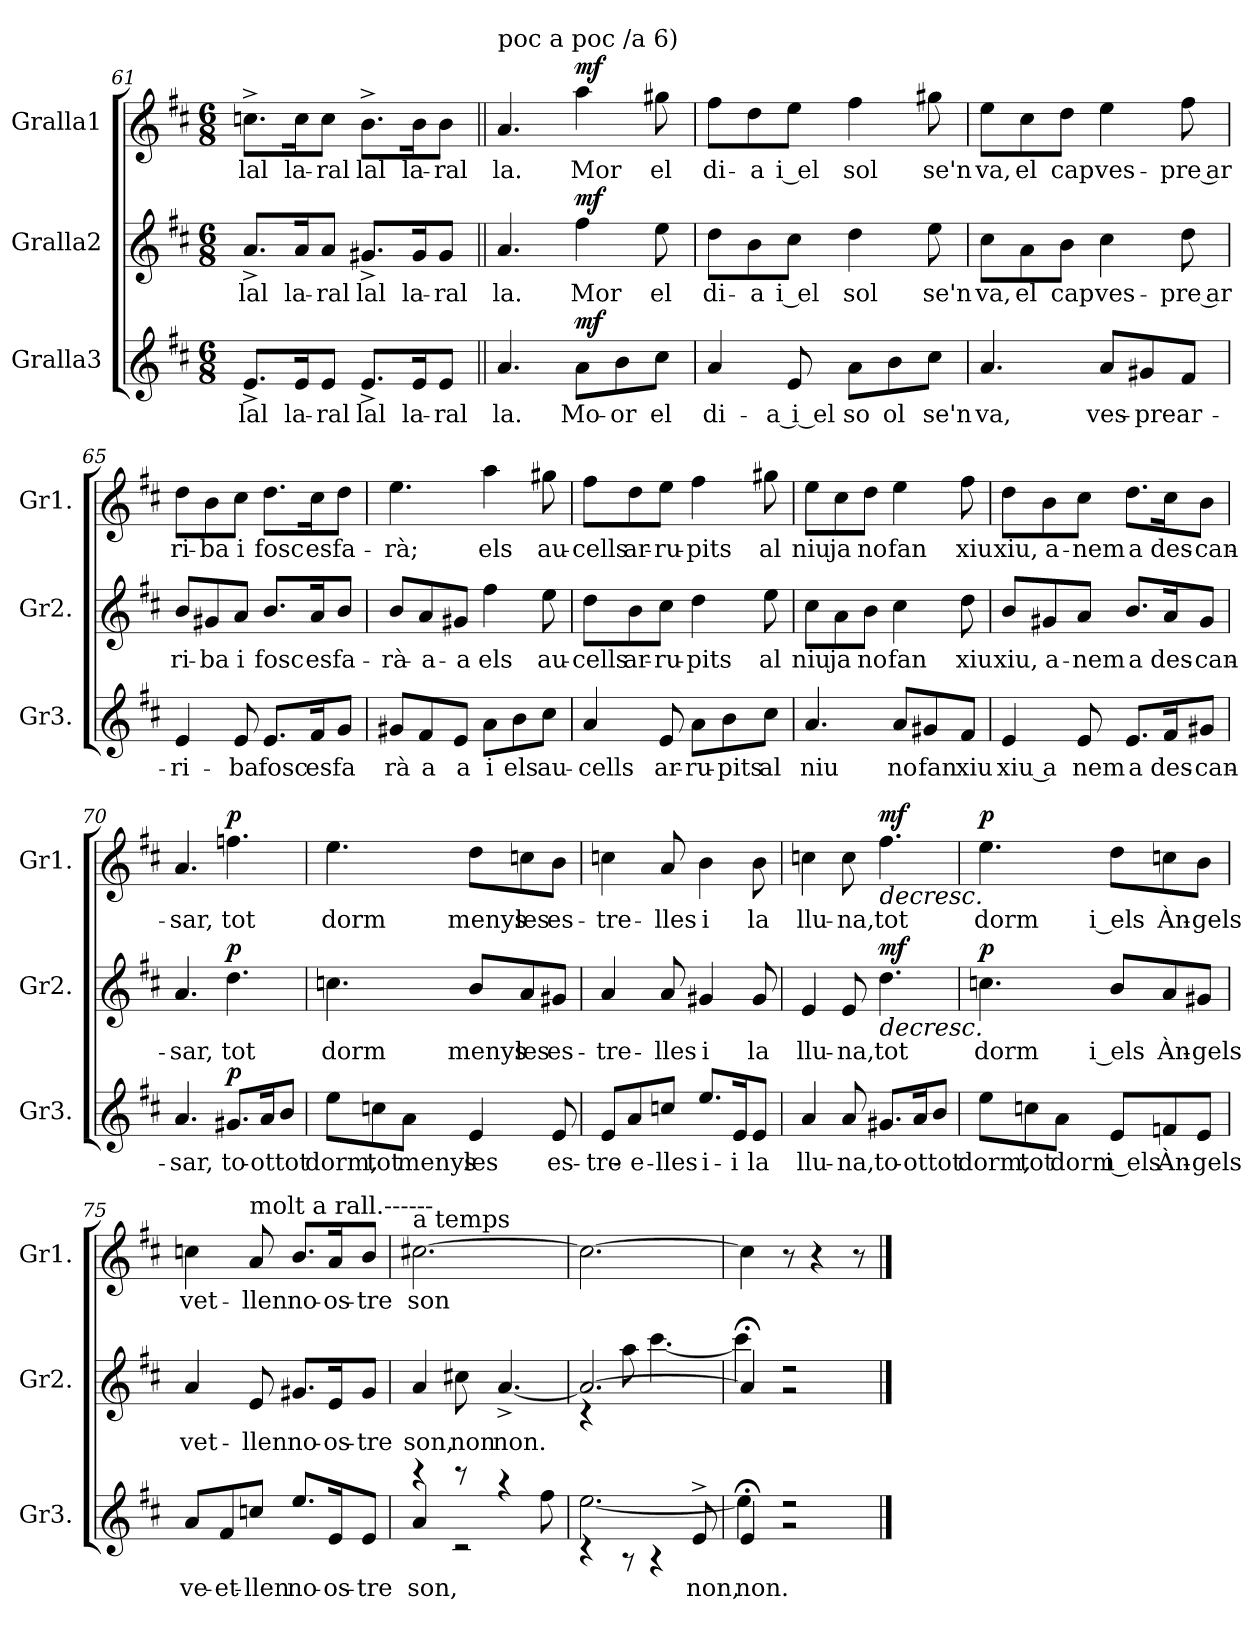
**kern	**text	**dynam	**kern	**text	**dynam	**kern	**text	**dynam
*part3	*part3	*part3	*part2	*part2	*part2	*part1	*part1	*part1
*staff3	*staff3	*staff3	*staff2	*staff2	*staff2	*staff1	*staff1	*staff1
*I"Gralla3	*	*	*I"Gralla2	*	*	*I"Gralla1	*	*
*I'Gr3.	*	*	*I'Gr2.	*	*	*I'Gr1.	*	*
!!LO:PB:g=z
*clefG2	*	*	*clefG2	*	*	*clefG2	*	*
*k[f#c#]	*	*	*k[f#c#]	*	*	*k[f#c#]	*	*
*M6/8	*	*	*M6/8	*	*	*M6/8	*	*
=61	=61	=61	=61	=61	=61	=61	=61	=61
!	!LO:LY:b	!	!	!LO:LY:b	!	!	!LO:LY:b	!
8.e^/L	lal	.	8.a^/L	lal	.	8.ccn^\L	lal	.
!	!LO:LY:b	!	!	!LO:LY:b	!	!	!LO:LY:b	!
16e/K	la-	.	16a/K	la-	.	16cc\K	la-	.
!	!LO:LY:b	!	!	!LO:LY:b	!	!	!LO:LY:b	!
8e/J	-ral	.	8a/J	-ral	.	8cc\J	-ral	.
!	!LO:LY:b	!	!	!LO:LY:b	!	!	!LO:LY:b	!
8.e^/L	lal	.	8.g#X^/L	lal	.	8.b^\L	lal	.
!	!LO:LY:b	!	!	!LO:LY:b	!	!	!LO:LY:b	!
16e/K	la-	.	16g#/K	la-	.	16b\K	la-	.
!	!LO:LY:b	!	!	!LO:LY:b	!	!	!LO:LY:b	!
8e/J	-ral	.	8g#/J	-ral	.	8b\J	-ral	.
=62||	=62||	=62||	=62||	=62||	=62||	=62||	=62||	=62||
!	!	!	!	!	!	!LO:TX:a:t=poc a poc /a 6)	!	!
!	!LO:LY:b	!	!	!LO:LY:b	!	!	!LO:LY:b	!
4.a/	la.	.	4.a/	la.	.	4.a/	la.	.
!	!LO:LY:b	!LO:DY:b	!	!LO:LY:b	!LO:DY:b	!	!LO:LY:b	!LO:DY:b
8a\L	Mo-	mf	4ff#\	Mor	mf	4aa\	Mor	mf
!	!LO:LY:b	!	!	!	!	!	!	!
8b\	-or	.	.	.	.	.	.	.
!	!LO:LY:b	!	!	!LO:LY:b	!	!	!LO:LY:b	!
8cc#\J	el	.	8ee\	el	.	8gg#X\	el	.
=63	=63	=63	=63	=63	=63	=63	=63	=63
!	!LO:LY:b	!	!	!LO:LY:b	!	!	!LO:LY:b	!
4a/	di-	.	8dd\L	di-	.	8ff#\L	di-	.
!	!	!	!	!LO:LY:b	!	!	!LO:LY:b	!
.	.	.	8b\	-a	.	8dd\	-a	.
!	!LO:LY:b	!	!	!LO:LY:b	!	!	!LO:LY:b	!
8e/	a i el	.	8cc#\J	i el	.	8ee\J	i el	.
!	!LO:LY:b	!	!	!LO:LY:b	!	!	!LO:LY:b	!
8a\L	so	.	4dd\	sol	.	4ff#\	sol	.
!	!LO:LY:b	!	!	!	!	!	!	!
8b\	-ol	.	.	.	.	.	.	.
!	!LO:LY:b	!	!	!LO:LY:b	!	!	!LO:LY:b	!
8cc#\J	se'n	.	8ee\	se'n	.	8gg#X\	se'n	.
=64	=64	=64	=64	=64	=64	=64	=64	=64
!	!LO:LY:b	!	!	!LO:LY:b	!	!	!LO:LY:b	!
4.a/	va,	.	8cc#\L	va,	.	8ee\L	va,	.
!	!	!	!	!LO:LY:b	!	!	!LO:LY:b	!
.	.	.	8a\	el	.	8cc#\	el	.
!	!	!	!	!LO:LY:b	!	!	!LO:LY:b	!
.	.	.	8b\J	cap	.	8dd\J	cap	.
!	!LO:LY:b	!	!	!LO:LY:b	!	!	!LO:LY:b	!
8a/L	ves-	.	4cc#\	ves-	.	4ee\	ves-	.
!	!LO:LY:b	!	!	!	!	!	!	!
8g#X/	-pre	.	.	.	.	.	.	.
!	!LO:LY:b	!	!	!LO:LY:b	!	!	!LO:LY:b	!
8f#/J	ar-	.	8dd\	pre ar	.	8ff#\	pre ar	.
=65	=65	=65	=65	=65	=65	=65	=65	=65
!	!LO:LY:b	!	!	!LO:LY:b	!	!	!LO:LY:b	!
4e/	-ri-	.	8b/L	-ri-	.	8dd\L	-ri-	.
!	!	!	!	!LO:LY:b	!	!	!LO:LY:b	!
.	.	.	8g#X/	-ba	.	8b\	-ba	.
!	!LO:LY:b	!	!	!LO:LY:b	!	!	!LO:LY:b	!
8e/	-ba	.	8a/J	i	.	8cc#\J	i	.
!	!LO:LY:b	!	!	!LO:LY:b	!	!	!LO:LY:b	!
8.e/L	fosc	.	8.b/L	fosc	.	8.dd\L	fosc	.
!	!LO:LY:b	!	!	!LO:LY:b	!	!	!LO:LY:b	!
16f#/K	es	.	16a/K	es	.	16cc#\K	es	.
!	!LO:LY:b	!	!	!LO:LY:b	!	!	!LO:LY:b	!
8g/J	fa	.	8b/J	fa-	.	8dd\J	fa-	.
=66	=66	=66	=66	=66	=66	=66	=66	=66
!	!LO:LY:b	!	!	!LO:LY:b	!	!	!LO:LY:b	!
8g#X/L	rà	.	8b/L	-rà-	.	4.ee\	-rà;	.
!	!LO:LY:b	!	!	!LO:LY:b	!	!	!	!
8f#/	a	.	8a/	-a-	.	.	.	.
!	!LO:LY:b	!	!	!LO:LY:b	!	!	!	!
8e/J	a	.	8g#X/J	-a	.	.	.	.
!	!LO:LY:b	!	!	!LO:LY:b	!	!	!LO:LY:b	!
8a\L	i	.	4ff#\	els	.	4aa\	els	.
!	!LO:LY:b	!	!	!	!	!	!	!
8b\	els	.	.	.	.	.	.	.
!	!LO:LY:b	!	!	!LO:LY:b	!	!	!LO:LY:b	!
8cc#\J	au-	.	8ee\	au-	.	8gg#X\	au-	.
!!LO:LB:g=z
=67	=67	=67	=67	=67	=67	=67	=67	=67
!	!LO:LY:b	!	!	!LO:LY:b	!	!	!LO:LY:b	!
4a/	-cells	.	8dd\L	-cells	.	8ff#\L	-cells	.
!	!	!	!	!LO:LY:b	!	!	!LO:LY:b	!
.	.	.	8b\	ar-	.	8dd\	ar-	.
!	!LO:LY:b	!	!	!LO:LY:b	!	!	!LO:LY:b	!
8e/	ar-	.	8cc#\J	-ru-	.	8ee\J	-ru-	.
!	!LO:LY:b	!	!	!LO:LY:b	!	!	!LO:LY:b	!
8a\L	-ru-	.	4dd\	-pits	.	4ff#\	-pits	.
!	!LO:LY:b	!	!	!	!	!	!	!
8b\	-pits	.	.	.	.	.	.	.
!	!LO:LY:b	!	!	!LO:LY:b	!	!	!LO:LY:b	!
8cc#\J	al	.	8ee\	al	.	8gg#X\	al	.
=68	=68	=68	=68	=68	=68	=68	=68	=68
!	!LO:LY:b	!	!	!LO:LY:b	!	!	!LO:LY:b	!
4.a/	niu	.	8cc#\L	niu	.	8ee\L	niu	.
!	!	!	!	!LO:LY:b	!	!	!LO:LY:b	!
.	.	.	8a\	ja	.	8cc#\	ja	.
!	!	!	!	!LO:LY:b	!	!	!LO:LY:b	!
.	.	.	8b\J	no	.	8dd\J	no	.
!	!LO:LY:b	!	!	!LO:LY:b	!	!	!LO:LY:b	!
8a/L	no	.	4cc#\	fan	.	4ee\	fan	.
!	!LO:LY:b	!	!	!	!	!	!	!
8g#X/	fan	.	.	.	.	.	.	.
!	!LO:LY:b	!	!	!LO:LY:b	!	!	!LO:LY:b	!
8f#/J	xiu	.	8dd\	xiu	.	8ff#\	xiu	.
=69	=69	=69	=69	=69	=69	=69	=69	=69
!	!LO:LY:b	!	!	!LO:LY:b	!	!	!LO:LY:b	!
4e/	xiu a	.	8b/L	xiu,	.	8dd\L	xiu,	.
!	!	!	!	!LO:LY:b	!	!	!LO:LY:b	!
.	.	.	8g#X/	a-	.	8b\	a-	.
!	!LO:LY:b	!	!	!LO:LY:b	!	!	!LO:LY:b	!
8e/	-nem	.	8a/J	-nem	.	8cc#\J	-nem	.
!	!LO:LY:b	!	!	!LO:LY:b	!	!	!LO:LY:b	!
8.e/L	a	.	8.b/L	a	.	8.dd\L	a	.
!	!LO:LY:b	!	!	!LO:LY:b	!	!	!LO:LY:b	!
16f#/K	des-	.	16a/K	des-	.	16cc#\K	des-	.
!	!LO:LY:b	!	!	!LO:LY:b	!	!	!LO:LY:b	!
8g#X/J	-can-	.	8g#/J	-can-	.	8b\J	-can-	.
=70	=70	=70	=70	=70	=70	=70	=70	=70
!	!LO:LY:b	!	!	!LO:LY:b	!	!	!LO:LY:b	!
4.a/	-sar,	.	4.a/	-sar,	.	4.a/	-sar,	.
!	!LO:LY:b	!LO:DY:b	!	!LO:LY:b	!LO:DY:b	!	!LO:LY:b	!LO:DY:b
8.g#X/L	to-	p	4.dd\	tot	p	4.ffn\	tot	p
!	!LO:LY:b	!	!	!	!	!	!	!
16a/K	-ot	.	.	.	.	.	.	.
!	!LO:LY:b	!	!	!	!	!	!	!
8b/J	tot	.	.	.	.	.	.	.
=71	=71	=71	=71	=71	=71	=71	=71	=71
!	!LO:LY:b	!	!	!LO:LY:b	!	!	!LO:LY:b	!
8ee\L	dorm,	.	4.ccn\	dorm	.	4.ee\	dorm	.
!	!LO:LY:b	!	!	!	!	!	!	!
8ccn\	tot	.	.	.	.	.	.	.
!	!LO:LY:b	!	!	!	!	!	!	!
8a\J	menys	.	.	.	.	.	.	.
!	!LO:LY:b	!	!	!LO:LY:b	!	!	!LO:LY:b	!
4e/	les	.	8b/L	menys	.	8dd\L	menys	.
!	!	!	!	!LO:LY:b	!	!	!LO:LY:b	!
.	.	.	8a/	les	.	8ccn\	les	.
!	!LO:LY:b	!	!	!LO:LY:b	!	!	!LO:LY:b	!
8e/	es-	.	8g#X/J	es-	.	8b\J	es-	.
!!LO:LB:g=z
=72	=72	=72	=72	=72	=72	=72	=72	=72
!	!LO:LY:b	!	!	!LO:LY:b	!	!	!LO:LY:b	!
8e/L	-tre-	.	4a/	-tre-	.	4ccn\	-tre-	.
!	!LO:LY:b	!	!	!	!	!	!	!
8a/	-e-	.	.	.	.	.	.	.
!	!LO:LY:b	!	!	!LO:LY:b	!	!	!LO:LY:b	!
8ccn/J	-lles	.	8a/	-lles	.	8a/	-lles	.
!	!LO:LY:b	!	!	!LO:LY:b	!	!	!LO:LY:b	!
8.ee/L	i-	.	4g#X/	i	.	4b\	i	.
!	!LO:LY:b	!	!	!	!	!	!	!
16e/K	-i	.	.	.	.	.	.	.
!	!LO:LY:b	!	!	!LO:LY:b	!	!	!LO:LY:b	!
8e/J	la	.	8g#/	la	.	8b\	la	.
=73	=73	=73	=73	=73	=73	=73	=73	=73
!	!LO:LY:b	!	!	!LO:LY:b	!	!	!LO:LY:b	!
4a/	llu-	.	4e/	llu-	.	4ccn\	llu-	.
!	!LO:LY:b	!	!	!LO:LY:b	!	!	!LO:LY:b	!
8a/	-na,	.	8e/	-na,	.	8cc\	-na,	.
!	!LO:LY:b	!	!	!LO:LY:b	!LO:HP:b	!	!LO:LY:b	!LO:HP:b
!	!	!	!	!	!LO:DY:n=1:b	!	!	!LO:DY:n=1:b
8.g#X/L	to-	.	4.dd\	tot	> mf	4.ff#\	tot	> mf
!	!LO:LY:b	!	!	!	!	!	!	!
16a/K	-ot	.	.	.	.	.	.	.
!	!LO:LY:b	!	!	!	!	!	!	!
8b/J	tot	.	.	.	.	.	.	.
=74	=74	=74	=74	=74	=74	=74	=74	=74
!	!LO:LY:b	!	!	!LO:LY:b	!LO:DY:b	!	!LO:LY:b	!LO:DY:b
8ee\L	dorm,	.	4.ccn\	dorm	p	4.ee\	dorm	p
!	!LO:LY:b	!	!	!	!	!	!	!
8ccn\	tot	.	.	.	.	.	.	.
!	!LO:LY:b	!	!	!	!	!	!	!
8a\J	dorm	.	.	.	.	.	.	.
!	!LO:LY:b	!	!	!LO:LY:b	!	!	!LO:LY:b	!
8e/L	i els	.	8b/L	i els	]	8dd\L	i els	]
!	!LO:LY:b	!	!	!LO:LY:b	!	!	!LO:LY:b	!
8fn/	Àn-	.	8a/	Àn-	.	8ccn\	Àn-	.
!	!LO:LY:b	!	!	!LO:LY:b	!	!	!LO:LY:b	!
8e/J	-gels	.	8g#X/J	-gels	.	8b\J	-gels	.
=75	=75	=75	=75	=75	=75	=75	=75	=75
!	!LO:LY:b	!	!	!LO:LY:b	!	!	!LO:LY:b	!
8a/L	ve-	.	4a/	vet-	.	4ccn\	vet-	.
!	!LO:LY:b	!	!	!	!	!	!	!
8f#/	-et-	.	.	.	.	.	.	.
!	!	!	!	!	!	!LO:TX:a:t=molt a rall.------	!	!
!	!LO:LY:b	!	!	!LO:LY:b	!	!	!LO:LY:b	!
8ccn/J	-llen	.	8e/	-llen	.	8a/	-llen	.
!	!LO:LY:b	!	!	!LO:LY:b	!	!	!LO:LY:b	!
8.ee/L	no-	.	8.g#X/L	no-	.	8.b/L	no-	.
!	!LO:LY:b	!	!	!LO:LY:b	!	!	!LO:LY:b	!
16e/K	-os-	.	16e/K	-os-	.	16a/K	-os-	.
!	!LO:LY:b	!	!	!LO:LY:b	!	!	!LO:LY:b	!
8e/J	-tre	.	8g#/J	-tre	.	8b/J	-tre	.
=76	=76	=76	=76	=76	=76	=76	=76	=76
!	!	!	!	!	!	!LO:TX:a:t=a temps	!	!
!	!LO:LY:b	!	!	!LO:LY:b	!	!	!LO:LY:b	!
*^	*	*	*	*	*	*	*	*
4a/	4rccc	son,	.	4a/	son,	.	[2.cc#X\	son	.
!	!	!	!	!	!LO:LY:b	!	!	!	!
2rc	8rccc	.	.	8cc#X\	non	.	.	.	.
!	!	!	!	!	!LO:LY:b	!	!	!	!
.	4raa	.	.	[4.a^/	non.	.	.	.	.
.	8ff#\	.	.	.	.	.	.	.	.
=77	=77	=77	=77	=77	=77	=77	=77	=77	=77
*	*	*	*	*^	*	*	*	*	*
4rc	[2.ee\	.	.	2.a/_	4r	.	.	2.cc#\_	.	.
8rA	.	.	.	.	8aa\	.	.	.	.	.
4rA	.	.	.	.	[4.ccc#\	.	.	.	.	.
!	!	!LO:LY:b	!	!	!	!	!	!	!	!
8e^/	.	non,	.	.	.	.	.	.	.	.
!!LO:LB:g=z
=78	=78	=78	=78	=78	=78	=78	=78	=78	=78	=78
!	!	!LO:LY:b	!	!	!	!	!	!	!	!
4e;</	4ee\]	non.	.	4a;</]	4ccc#\]	.	.	4cc#\]	.	.
2r	2r	.	.	2r	2r	.	.	8r	.	.
.	.	.	.	.	.	.	.	4r	.	.
.	.	.	.	.	.	.	.	8r	.	.
*v	*v	*	*	*	*	*	*	*	*	*
*	*	*	*v	*v	*	*	*	*	*
==	==	==	==	==	==	==	==	==
*-	*-	*-	*-	*-	*-	*-	*-	*-
